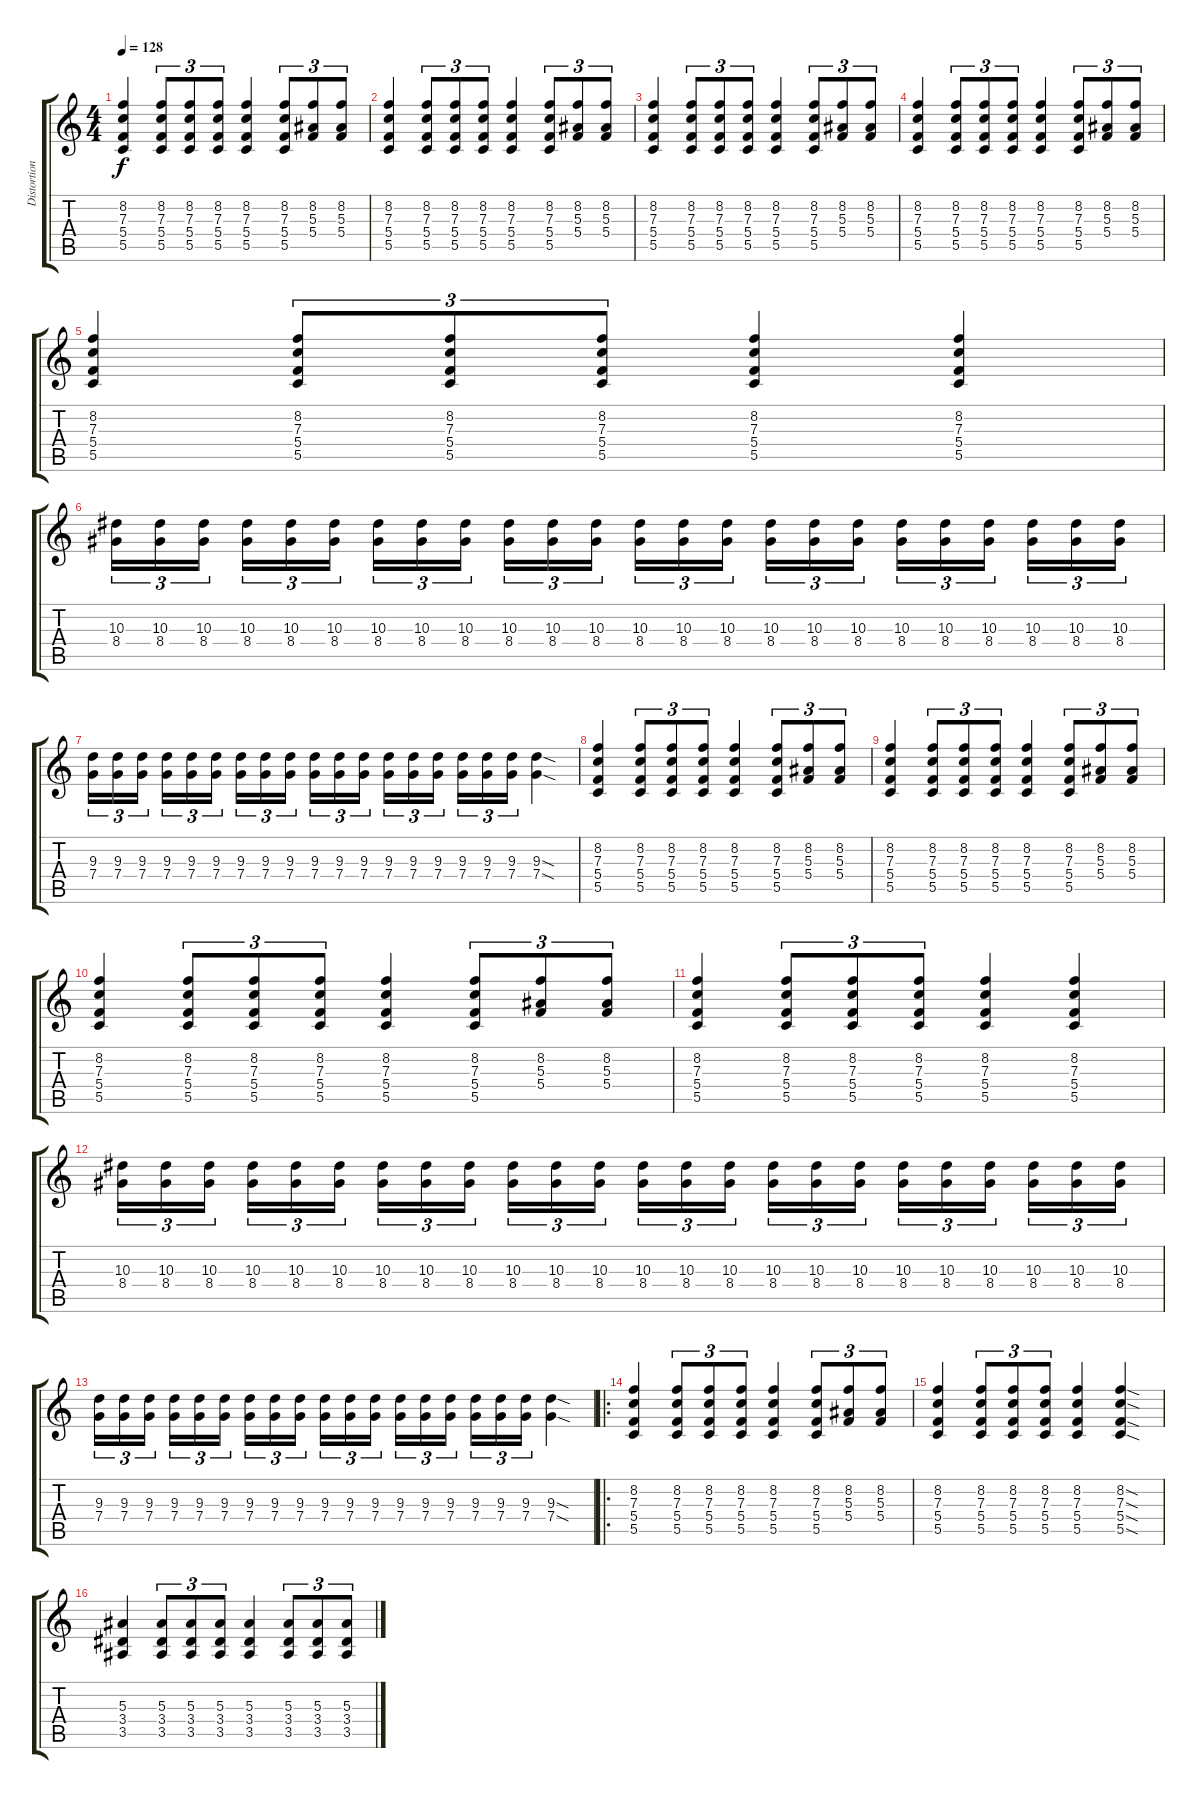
\track ("Distortion Guitar 1" "Distortion") {instrument distortionguitar}
\staff {score tabs}
\tuning (D4 A3 F3 C3 G2 D2) {hide}
\ts (4 4)
\tempo 128
\clef g2
\ks c
(8.2 7.3 5.4 5.5).4{dy f} (8.2 7.3 5.4 5.5).8{tu (3 2)} (8.2 7.3 5.4 5.5).8{tu (3 2)} (8.2 7.3 5.4 5.5).8{tu (3 2)} (8.2 7.3 5.4 5.5).4 (8.2 7.3 5.4 5.5).8{tu (3 2)} (8.2 5.3 5.4).8{tu (3 2)} (8.2 5.3 5.4).8{tu (3 2)} |
(8.2 7.3 5.4 5.5).4 (8.2 7.3 5.4 5.5).8{tu (3 2)} (8.2 7.3 5.4 5.5).8{tu (3 2)} (8.2 7.3 5.4 5.5).8{tu (3 2)} (8.2 7.3 5.4 5.5).4 (8.2 7.3 5.4 5.5).8{tu (3 2)} (8.2 5.3 5.4).8{tu (3 2)} (8.2 5.3 5.4).8{tu (3 2)} |
(8.2 7.3 5.4 5.5).4 (8.2 7.3 5.4 5.5).8{tu (3 2)} (8.2 7.3 5.4 5.5).8{tu (3 2)} (8.2 7.3 5.4 5.5).8{tu (3 2)} (8.2 7.3 5.4 5.5).4 (8.2 7.3 5.4 5.5).8{tu (3 2)} (8.2 5.3 5.4).8{tu (3 2)} (8.2 5.3 5.4).8{tu (3 2)} |
(8.2 7.3 5.4 5.5).4 (8.2 7.3 5.4 5.5).8{tu (3 2)} (8.2 7.3 5.4 5.5).8{tu (3 2)} (8.2 7.3 5.4 5.5).8{tu (3 2)} (8.2 7.3 5.4 5.5).4 (8.2 7.3 5.4 5.5).8{tu (3 2)} (8.2 5.3 5.4).8{tu (3 2)} (8.2 5.3 5.4).8{tu (3 2)} |
(8.2 7.3 5.4 5.5).4 (8.2 7.3 5.4 5.5).8{tu (3 2)} (8.2 7.3 5.4 5.5).8{tu (3 2)} (8.2 7.3 5.4 5.5).8{tu (3 2)} (8.2 7.3 5.4 5.5).4 (8.2 7.3 5.4 5.5).4 |
(10.3 8.4).16{tu (3 2)} (10.3 8.4).16{tu (3 2)} (10.3 8.4).16{tu (3 2)} (10.3 8.4).16{tu (3 2)} (10.3 8.4).16{tu (3 2)} (10.3 8.4).16{tu (3 2)} (10.3 8.4).16{tu (3 2)} (10.3 8.4).16{tu (3 2)} (10.3 8.4).16{tu (3 2)} (10.3 8.4).16{tu (3 2)} (10.3 8.4).16{tu (3 2)} (10.3 8.4).16{tu (3 2)} (10.3 8.4).16{tu (3 2)} (10.3 8.4).16{tu (3 2)} (10.3 8.4).16{tu (3 2)} (10.3 8.4).16{tu (3 2)} (10.3 8.4).16{tu (3 2)} (10.3 8.4).16{tu (3 2)} (10.3 8.4).16{tu (3 2)} (10.3 8.4).16{tu (3 2)} (10.3 8.4).16{tu (3 2)} (10.3 8.4).16{tu (3 2)} (10.3 8.4).16{tu (3 2)} (10.3 8.4).16{tu (3 2)} |
(9.3 7.4).16{tu (3 2)} (9.3 7.4).16{tu (3 2)} (9.3 7.4).16{tu (3 2)} (9.3 7.4).16{tu (3 2)} (9.3 7.4).16{tu (3 2)} (9.3 7.4).16{tu (3 2)} (9.3 7.4).16{tu (3 2)} (9.3 7.4).16{tu (3 2)} (9.3 7.4).16{tu (3 2)} (9.3 7.4).16{tu (3 2)} (9.3 7.4).16{tu (3 2)} (9.3 7.4).16{tu (3 2)} (9.3 7.4).16{tu (3 2)} (9.3 7.4).16{tu (3 2)} (9.3 7.4).16{tu (3 2)} (9.3 7.4).16{tu (3 2)} (9.3 7.4).16{tu (3 2)} (9.3 7.4).16{tu (3 2)} (9.3{sod} 7.4{sod}).4 |
(8.2 7.3 5.4 5.5).4 (8.2 7.3 5.4 5.5).8{tu (3 2)} (8.2 7.3 5.4 5.5).8{tu (3 2)} (8.2 7.3 5.4 5.5).8{tu (3 2)} (8.2 7.3 5.4 5.5).4 (8.2 7.3 5.4 5.5).8{tu (3 2)} (8.2 5.3 5.4).8{tu (3 2)} (8.2 5.3 5.4).8{tu (3 2)} |
(8.2 7.3 5.4 5.5).4 (8.2 7.3 5.4 5.5).8{tu (3 2)} (8.2 7.3 5.4 5.5).8{tu (3 2)} (8.2 7.3 5.4 5.5).8{tu (3 2)} (8.2 7.3 5.4 5.5).4 (8.2 7.3 5.4 5.5).8{tu (3 2)} (8.2 5.3 5.4).8{tu (3 2)} (8.2 5.3 5.4).8{tu (3 2)} |
(8.2 7.3 5.4 5.5).4 (8.2 7.3 5.4 5.5).8{tu (3 2)} (8.2 7.3 5.4 5.5).8{tu (3 2)} (8.2 7.3 5.4 5.5).8{tu (3 2)} (8.2 7.3 5.4 5.5).4 (8.2 7.3 5.4 5.5).8{tu (3 2)} (8.2 5.3 5.4).8{tu (3 2)} (8.2 5.3 5.4).8{tu (3 2)} |
(8.2 7.3 5.4 5.5).4 (8.2 7.3 5.4 5.5).8{tu (3 2)} (8.2 7.3 5.4 5.5).8{tu (3 2)} (8.2 7.3 5.4 5.5).8{tu (3 2)} (8.2 7.3 5.4 5.5).4 (8.2 7.3 5.4 5.5).4 |
(10.3 8.4).16{tu (3 2)} (10.3 8.4).16{tu (3 2)} (10.3 8.4).16{tu (3 2)} (10.3 8.4).16{tu (3 2)} (10.3 8.4).16{tu (3 2)} (10.3 8.4).16{tu (3 2)} (10.3 8.4).16{tu (3 2)} (10.3 8.4).16{tu (3 2)} (10.3 8.4).16{tu (3 2)} (10.3 8.4).16{tu (3 2)} (10.3 8.4).16{tu (3 2)} (10.3 8.4).16{tu (3 2)} (10.3 8.4).16{tu (3 2)} (10.3 8.4).16{tu (3 2)} (10.3 8.4).16{tu (3 2)} (10.3 8.4).16{tu (3 2)} (10.3 8.4).16{tu (3 2)} (10.3 8.4).16{tu (3 2)} (10.3 8.4).16{tu (3 2)} (10.3 8.4).16{tu (3 2)} (10.3 8.4).16{tu (3 2)} (10.3 8.4).16{tu (3 2)} (10.3 8.4).16{tu (3 2)} (10.3 8.4).16{tu (3 2)} |
(9.3 7.4).16{tu (3 2)} (9.3 7.4).16{tu (3 2)} (9.3 7.4).16{tu (3 2)} (9.3 7.4).16{tu (3 2)} (9.3 7.4).16{tu (3 2)} (9.3 7.4).16{tu (3 2)} (9.3 7.4).16{tu (3 2)} (9.3 7.4).16{tu (3 2)} (9.3 7.4).16{tu (3 2)} (9.3 7.4).16{tu (3 2)} (9.3 7.4).16{tu (3 2)} (9.3 7.4).16{tu (3 2)} (9.3 7.4).16{tu (3 2)} (9.3 7.4).16{tu (3 2)} (9.3 7.4).16{tu (3 2)} (9.3 7.4).16{tu (3 2)} (9.3 7.4).16{tu (3 2)} (9.3 7.4).16{tu (3 2)} (9.3{sod} 7.4{sod}).4 |
\ro
(8.2 7.3 5.4 5.5).4 (8.2 7.3 5.4 5.5).8{tu (3 2)} (8.2 7.3 5.4 5.5).8{tu (3 2)} (8.2 7.3 5.4 5.5).8{tu (3 2)} (8.2 7.3 5.4 5.5).4 (8.2 7.3 5.4 5.5).8{tu (3 2)} (8.2 5.3 5.4).8{tu (3 2)} (8.2 5.3 5.4).8{tu (3 2)} |
(8.2 7.3 5.4 5.5).4 (8.2 7.3 5.4 5.5).8{tu (3 2)} (8.2 7.3 5.4 5.5).8{tu (3 2)} (8.2 7.3 5.4 5.5).8{tu (3 2)} (8.2 7.3 5.4 5.5).4 (8.2{sod} 7.3{sod} 5.4{sod} 5.5{sod}).4 |
(5.3 3.4 3.5).4 (5.3 3.4 3.5).8{tu (3 2)} (5.3 3.4 3.5).8{tu (3 2)} (5.3 3.4 3.5).8{tu (3 2)} (5.3 3.4 3.5).4 (5.3 3.4 3.5).8{tu (3 2)} (5.3 3.4 3.5).8{tu (3 2)} (5.3 3.4 3.5).8{tu (3 2)}
